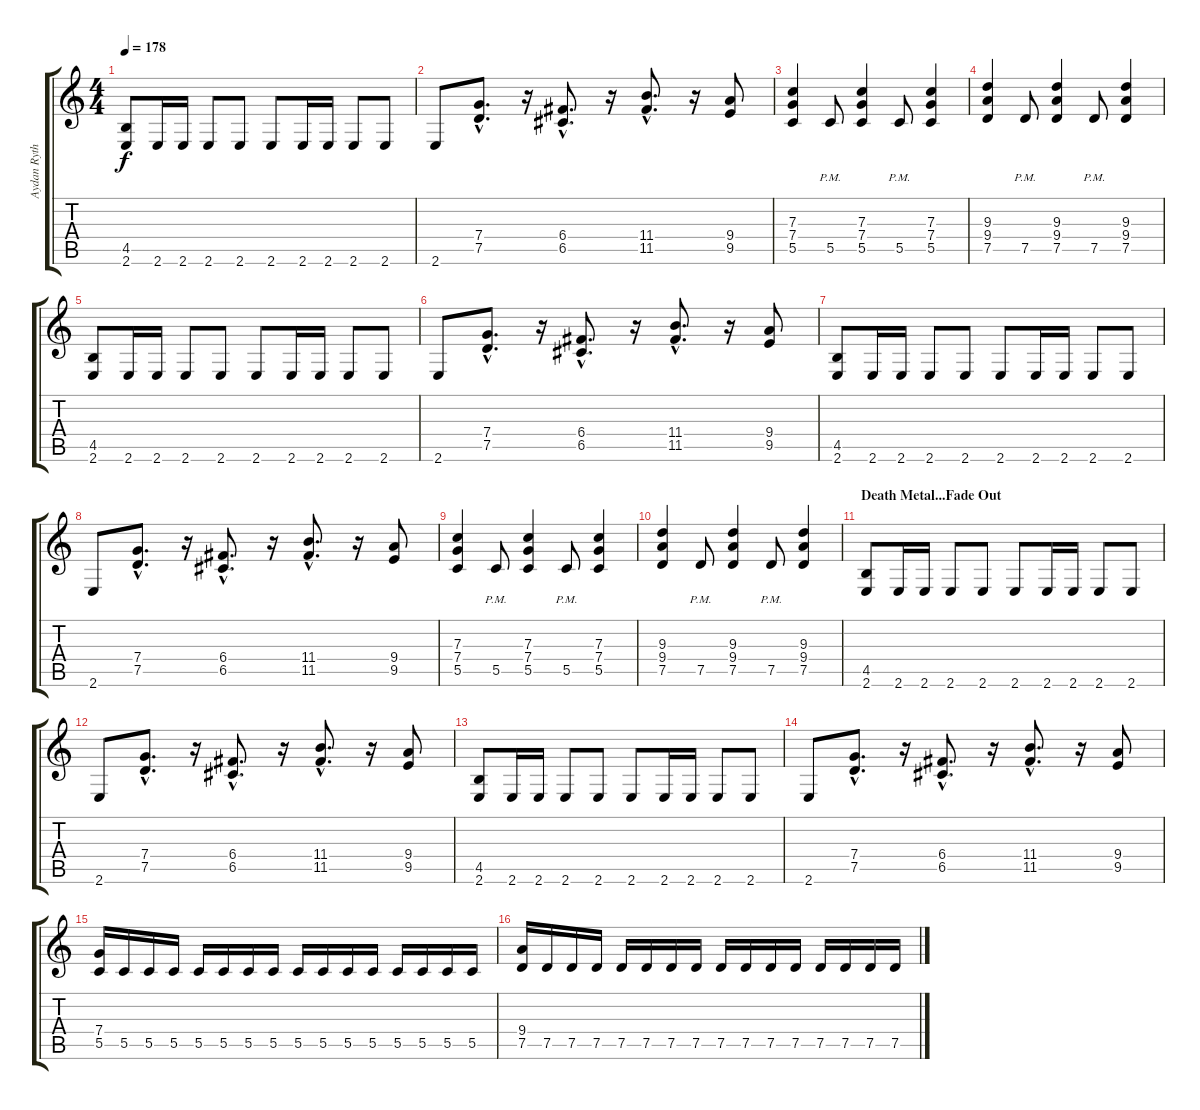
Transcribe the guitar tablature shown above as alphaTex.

\track ("Aydan Rythm" "Aydan Ryth") {instrument distortionguitar}
\staff {score tabs}
\tuning (D4 A3 F3 C3 G2 D2) {hide}
\ts (4 4)
\tempo 178
\clef g2
\ks c
(4.5 2.6).8{dy f} 2.6.16 2.6.16 2.6.8 2.6.8 2.6.8 2.6.16 2.6.16 2.6.8 2.6.8 |
2.6.8 (7.4{hac} 7.5{hac}).8{d} r.16 (6.4{hac} 6.5{hac}).8{d} r.16 (11.4{hac} 11.5{hac}).8{d} r.16 (9.4 9.5).8 |
(7.3 7.4 5.5).4 5.5{pm}.8 (7.3 7.4 5.5).4 5.5{pm}.8 (7.3 7.4 5.5).4 |
(9.3 9.4 7.5).4 7.5{pm}.8 (9.3 9.4 7.5).4 7.5{pm}.8 (9.3 9.4 7.5).4 |
(4.5 2.6).8 2.6.16 2.6.16 2.6.8 2.6.8 2.6.8 2.6.16 2.6.16 2.6.8 2.6.8 |
2.6.8 (7.4{hac} 7.5{hac}).8{d} r.16 (6.4{hac} 6.5{hac}).8{d} r.16 (11.4{hac} 11.5{hac}).8{d} r.16 (9.4 9.5).8 |
(4.5 2.6).8 2.6.16 2.6.16 2.6.8 2.6.8 2.6.8 2.6.16 2.6.16 2.6.8 2.6.8 |
2.6.8 (7.4{hac} 7.5{hac}).8{d} r.16 (6.4{hac} 6.5{hac}).8{d} r.16 (11.4{hac} 11.5{hac}).8{d} r.16 (9.4 9.5).8 |
(7.3 7.4 5.5).4 5.5{pm}.8 (7.3 7.4 5.5).4 5.5{pm}.8 (7.3 7.4 5.5).4 |
(9.3 9.4 7.5).4 7.5{pm}.8 (9.3 9.4 7.5).4 7.5{pm}.8 (9.3 9.4 7.5).4 |
\section ("" "Death Metal...Fade Out")
(4.5 2.6).8{volume 10} 2.6.16 2.6.16 2.6.8 2.6.8 2.6.8 2.6.16 2.6.16 2.6.8 2.6.8 |
2.6.8 (7.4{hac} 7.5{hac}).8{d} r.16 (6.4{hac} 6.5{hac}).8{d} r.16 (11.4{hac} 11.5{hac}).8{d} r.16 (9.4 9.5).8 |
(4.5 2.6).8 2.6.16 2.6.16 2.6.8 2.6.8 2.6.8 2.6.16 2.6.16 2.6.8 2.6.8 |
2.6.8 (7.4{hac} 7.5{hac}).8{d} r.16 (6.4{hac} 6.5{hac}).8{d} r.16 (11.4{hac} 11.5{hac}).8{d} r.16 (9.4 9.5).8 |
(7.4 5.5).16{volume 7} 5.5.16 5.5.16 5.5.16 5.5.16 5.5.16 5.5.16 5.5.16 5.5.16 5.5.16 5.5.16 5.5.16 5.5.16 5.5.16 5.5.16 5.5.16 |
(9.4 7.5).16 7.5.16 7.5.16 7.5.16 7.5.16 7.5.16 7.5.16 7.5.16 7.5.16 7.5.16 7.5.16 7.5.16 7.5.16 7.5.16 7.5.16 7.5.16
